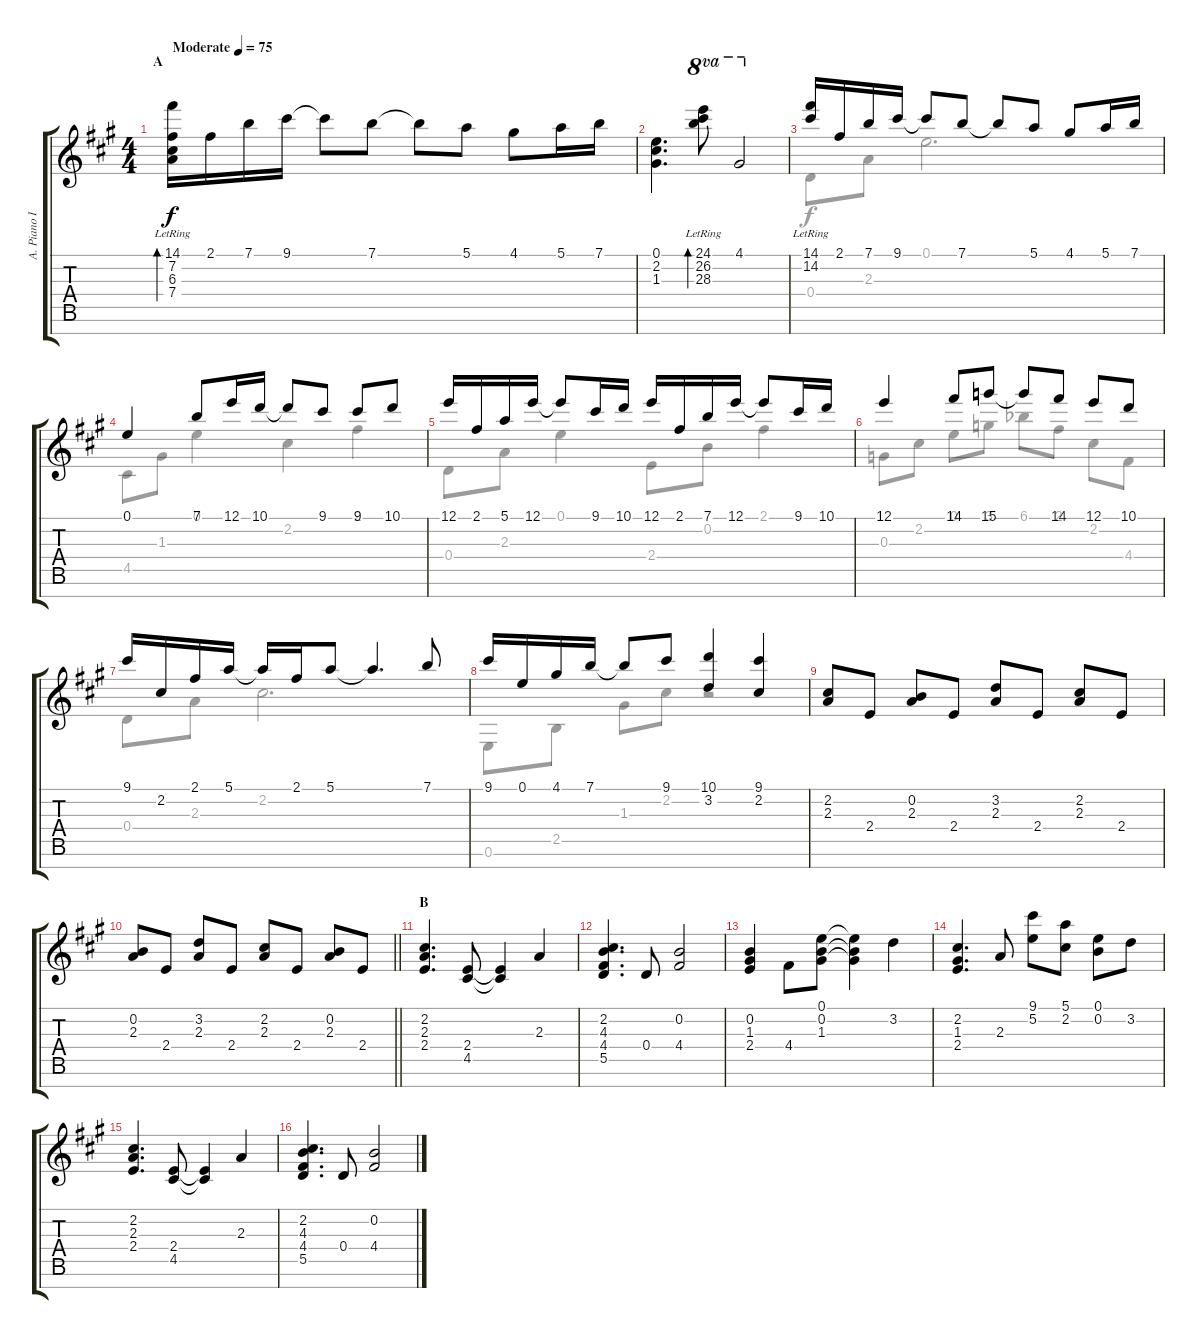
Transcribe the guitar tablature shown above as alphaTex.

\track ("A. Piano I (Right Hand)" "A. Piano I") {instrument acousticgrandpiano}
\staff {score tabs}
\tuning (E5 B4 G4 D4 A3 E3 B2) {hide}
\voice
\ts (4 4)
\section ("" "A")
\tempo (75 "Moderate")
\clef g2
\ks a
(14.1{lr} 7.2 6.3{lr} 7.4{lr}).16{bd 120 dy f instrument acousticgrandpiano} 2.1.16 7.1.16 9.1.16 9.1{t}.8 7.1.8 7.1{t}.8 5.1.8 4.1.8 5.1.16 7.1.16 |
(0.1 2.2 1.3).4{d} (24.1{lr} 26.2{lr} 28.3{lr}).8{bd 240 ot 8va} 4.1.2{ot 8va} |
(14.1{lr} 14.2{lr}).16 2.1.16 7.1.16 9.1.16 9.1{t}.8 7.1.8 7.1{t}.8 5.1.8 4.1.8 5.1.16 7.1.16 |
0.1.4 7.1.8 12.1.16 10.1.16 10.1{t}.8 9.1.8 9.1.8 10.1.8 |
12.1.16 2.1.16 5.1.16 12.1.16 12.1{t}.8 9.1.16 10.1.16 12.1.16 2.1.16 7.1.16 12.1.16 12.1{t}.8 9.1.16 10.1.16 |
12.1.4 14.1.8 15.1.8 15.1{t}.8 14.1.8 12.1.8 10.1.8 |
9.1.16 2.2.16 2.1.16 5.1.16 5.1{t}.16 2.1.16 5.1.8 5.1{t}.4{d} 7.1.8 |
9.1.16 0.1.16 4.1.16 7.1.16 7.1{t}.8 9.1.8 (10.1 3.2).4 (9.1 2.2).4 |
(2.2 2.3).8 2.4.8 (0.2 2.3).8 2.4.8 (3.2 2.3).8 2.4.8 (2.2 2.3).8 2.4.8 |
\barLineRight lightlight
(0.2 2.3).8 2.4.8 (3.2 2.3).8 2.4.8 (2.2 2.3).8 2.4.8 (0.2 2.3).8 2.4.8 |
\section ("" "B")
(2.2 2.3 2.4).4{d} (2.4 4.5).8 (2.4{t} 4.5{t}).4 2.3.4 |
(2.2 4.3 4.4 5.5).4{d} 0.4.8 (0.2 4.4).2 |
(0.2 1.3 2.4).4 4.4.8 (0.1 0.2 1.3).8 (0.1{t} 0.2{t} 1.3{t}).4 3.2.4 |
(2.2 1.3 2.4).4{d} 2.3.8 (9.1 5.2).8 (5.1 2.2).8 (0.1 0.2).8 3.2.8 |
(2.2 2.3 2.4).4{d} (2.4 4.5).8 (2.4{t} 4.5{t}).4 2.3.4 |
(2.2 4.3 4.4 5.5).4{d} 0.4.8 (0.2 4.4).2
\voice
\clef g2
\ottava regular
\simile none
\ks a
|
|
0.4.8 2.3.8 0.1.2{d} |
4.5.8 1.3.8 0.1.4 2.2.4 2.1.4 |
0.4.8 2.3.8 0.1.4 2.4.8 0.2.8 2.1.4 |
0.3.8 2.2.8 0.1.8 3.1.8 6.1{acc b}.8 2.1.8 2.2.8 4.4.8 |
0.4.8 2.3.8 2.2.2{d} |
0.6.8 2.5.8 1.3.8 2.2.8 r.2 |
|
\barLineRight lightlight
|
|
|
|
|
|
